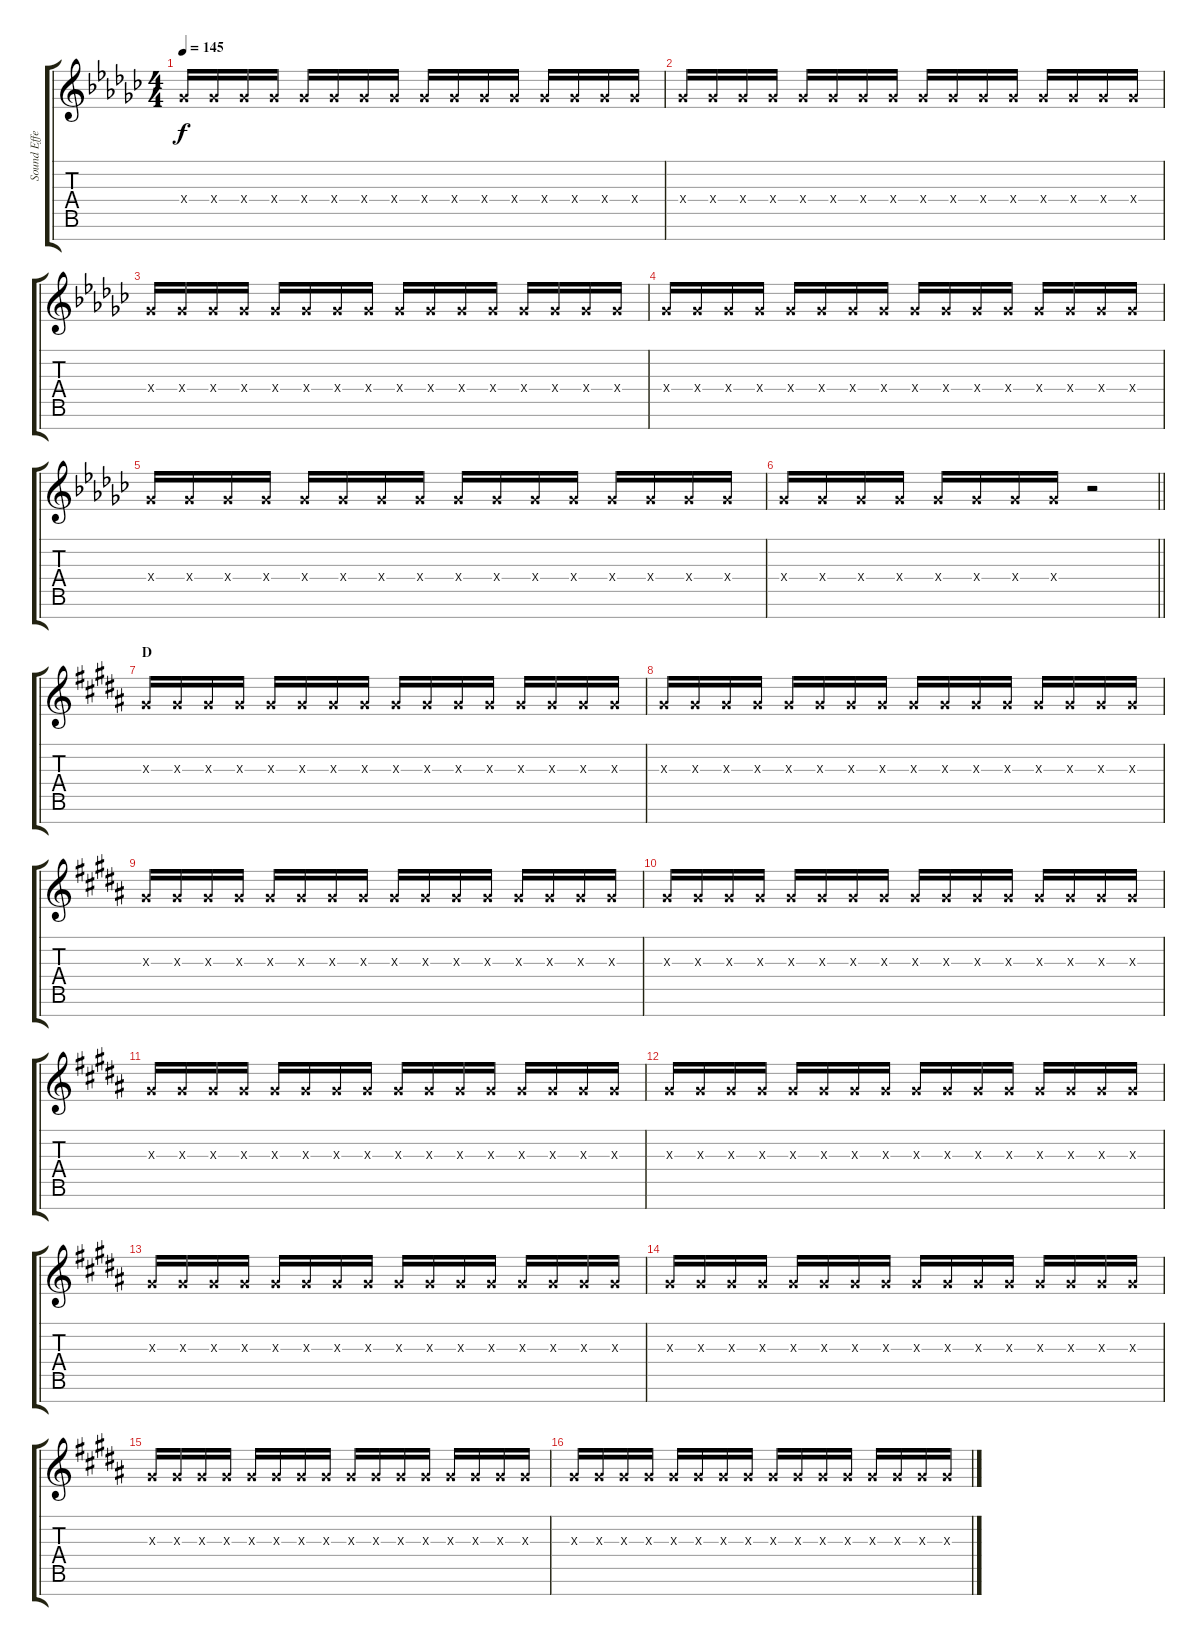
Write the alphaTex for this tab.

\track ("Sound Effect I" "Sound Effe") {instrument pad3polysynth}
\staff {score tabs}
\tuning (E5 B4 G4 D4 A3 E3 B2) {hide}
\ts (4 4)
\tempo 145
\clef g2
\ks gb
4.4{x}.16{dy f} 4.4{x}.16 4.4{x}.16 4.4{x}.16 4.4{x}.16 4.4{x}.16 4.4{x}.16 4.4{x}.16 4.4{x}.16 4.4{x}.16 4.4{x}.16 4.4{x}.16 4.4{x}.16 4.4{x}.16 4.4{x}.16 4.4{x}.16 |
4.4{x}.16 4.4{x}.16 4.4{x}.16 4.4{x}.16 4.4{x}.16 4.4{x}.16 4.4{x}.16 4.4{x}.16 4.4{x}.16 4.4{x}.16 4.4{x}.16 4.4{x}.16 4.4{x}.16 4.4{x}.16 4.4{x}.16 4.4{x}.16 |
4.4{x}.16 4.4{x}.16 4.4{x}.16 4.4{x}.16 4.4{x}.16 4.4{x}.16 4.4{x}.16 4.4{x}.16 4.4{x}.16 4.4{x}.16 4.4{x}.16 4.4{x}.16 4.4{x}.16 4.4{x}.16 4.4{x}.16 4.4{x}.16 |
4.4{x}.16 4.4{x}.16 4.4{x}.16 4.4{x}.16 4.4{x}.16 4.4{x}.16 4.4{x}.16 4.4{x}.16 4.4{x}.16 4.4{x}.16 4.4{x}.16 4.4{x}.16 4.4{x}.16 4.4{x}.16 4.4{x}.16 4.4{x}.16 |
4.4{x}.16 4.4{x}.16 4.4{x}.16 4.4{x}.16 4.4{x}.16 4.4{x}.16 4.4{x}.16 4.4{x}.16 4.4{x}.16 4.4{x}.16 4.4{x}.16 4.4{x}.16 4.4{x}.16 4.4{x}.16 4.4{x}.16 4.4{x}.16 |
\barLineRight lightlight
4.4{x}.16 4.4{x}.16 4.4{x}.16 4.4{x}.16 4.4{x}.16 4.4{x}.16 4.4{x}.16 4.4{x}.16 r.2 |
\section ("" "D")
\ks b
1.3{x}.16 1.3{x}.16 1.3{x}.16 1.3{x}.16 1.3{x}.16 1.3{x}.16 1.3{x}.16 1.3{x}.16 1.3{x}.16 1.3{x}.16 1.3{x}.16 1.3{x}.16 1.3{x}.16 1.3{x}.16 1.3{x}.16 1.3{x}.16 |
1.3{x}.16 1.3{x}.16 1.3{x}.16 1.3{x}.16 1.3{x}.16 1.3{x}.16 1.3{x}.16 1.3{x}.16 1.3{x}.16 1.3{x}.16 1.3{x}.16 1.3{x}.16 1.3{x}.16 1.3{x}.16 1.3{x}.16 1.3{x}.16 |
1.3{x}.16 1.3{x}.16 1.3{x}.16 1.3{x}.16 1.3{x}.16 1.3{x}.16 1.3{x}.16 1.3{x}.16 1.3{x}.16 1.3{x}.16 1.3{x}.16 1.3{x}.16 1.3{x}.16 1.3{x}.16 1.3{x}.16 1.3{x}.16 |
1.3{x}.16 1.3{x}.16 1.3{x}.16 1.3{x}.16 1.3{x}.16 1.3{x}.16 1.3{x}.16 1.3{x}.16 1.3{x}.16 1.3{x}.16 1.3{x}.16 1.3{x}.16 1.3{x}.16 1.3{x}.16 1.3{x}.16 1.3{x}.16 |
1.3{x}.16 1.3{x}.16 1.3{x}.16 1.3{x}.16 1.3{x}.16 1.3{x}.16 1.3{x}.16 1.3{x}.16 1.3{x}.16 1.3{x}.16 1.3{x}.16 1.3{x}.16 1.3{x}.16 1.3{x}.16 1.3{x}.16 1.3{x}.16 |
1.3{x}.16 1.3{x}.16 1.3{x}.16 1.3{x}.16 1.3{x}.16 1.3{x}.16 1.3{x}.16 1.3{x}.16 1.3{x}.16 1.3{x}.16 1.3{x}.16 1.3{x}.16 1.3{x}.16 1.3{x}.16 1.3{x}.16 1.3{x}.16 |
1.3{x}.16 1.3{x}.16 1.3{x}.16 1.3{x}.16 1.3{x}.16 1.3{x}.16 1.3{x}.16 1.3{x}.16 1.3{x}.16 1.3{x}.16 1.3{x}.16 1.3{x}.16 1.3{x}.16 1.3{x}.16 1.3{x}.16 1.3{x}.16 |
1.3{x}.16 1.3{x}.16 1.3{x}.16 1.3{x}.16 1.3{x}.16 1.3{x}.16 1.3{x}.16 1.3{x}.16 1.3{x}.16 1.3{x}.16 1.3{x}.16 1.3{x}.16 1.3{x}.16 1.3{x}.16 1.3{x}.16 1.3{x}.16 |
1.3{x}.16 1.3{x}.16 1.3{x}.16 1.3{x}.16 1.3{x}.16 1.3{x}.16 1.3{x}.16 1.3{x}.16 1.3{x}.16 1.3{x}.16 1.3{x}.16 1.3{x}.16 1.3{x}.16 1.3{x}.16 1.3{x}.16 1.3{x}.16 |
1.3{x}.16 1.3{x}.16 1.3{x}.16 1.3{x}.16 1.3{x}.16 1.3{x}.16 1.3{x}.16 1.3{x}.16 1.3{x}.16 1.3{x}.16 1.3{x}.16 1.3{x}.16 1.3{x}.16 1.3{x}.16 1.3{x}.16 1.3{x}.16
